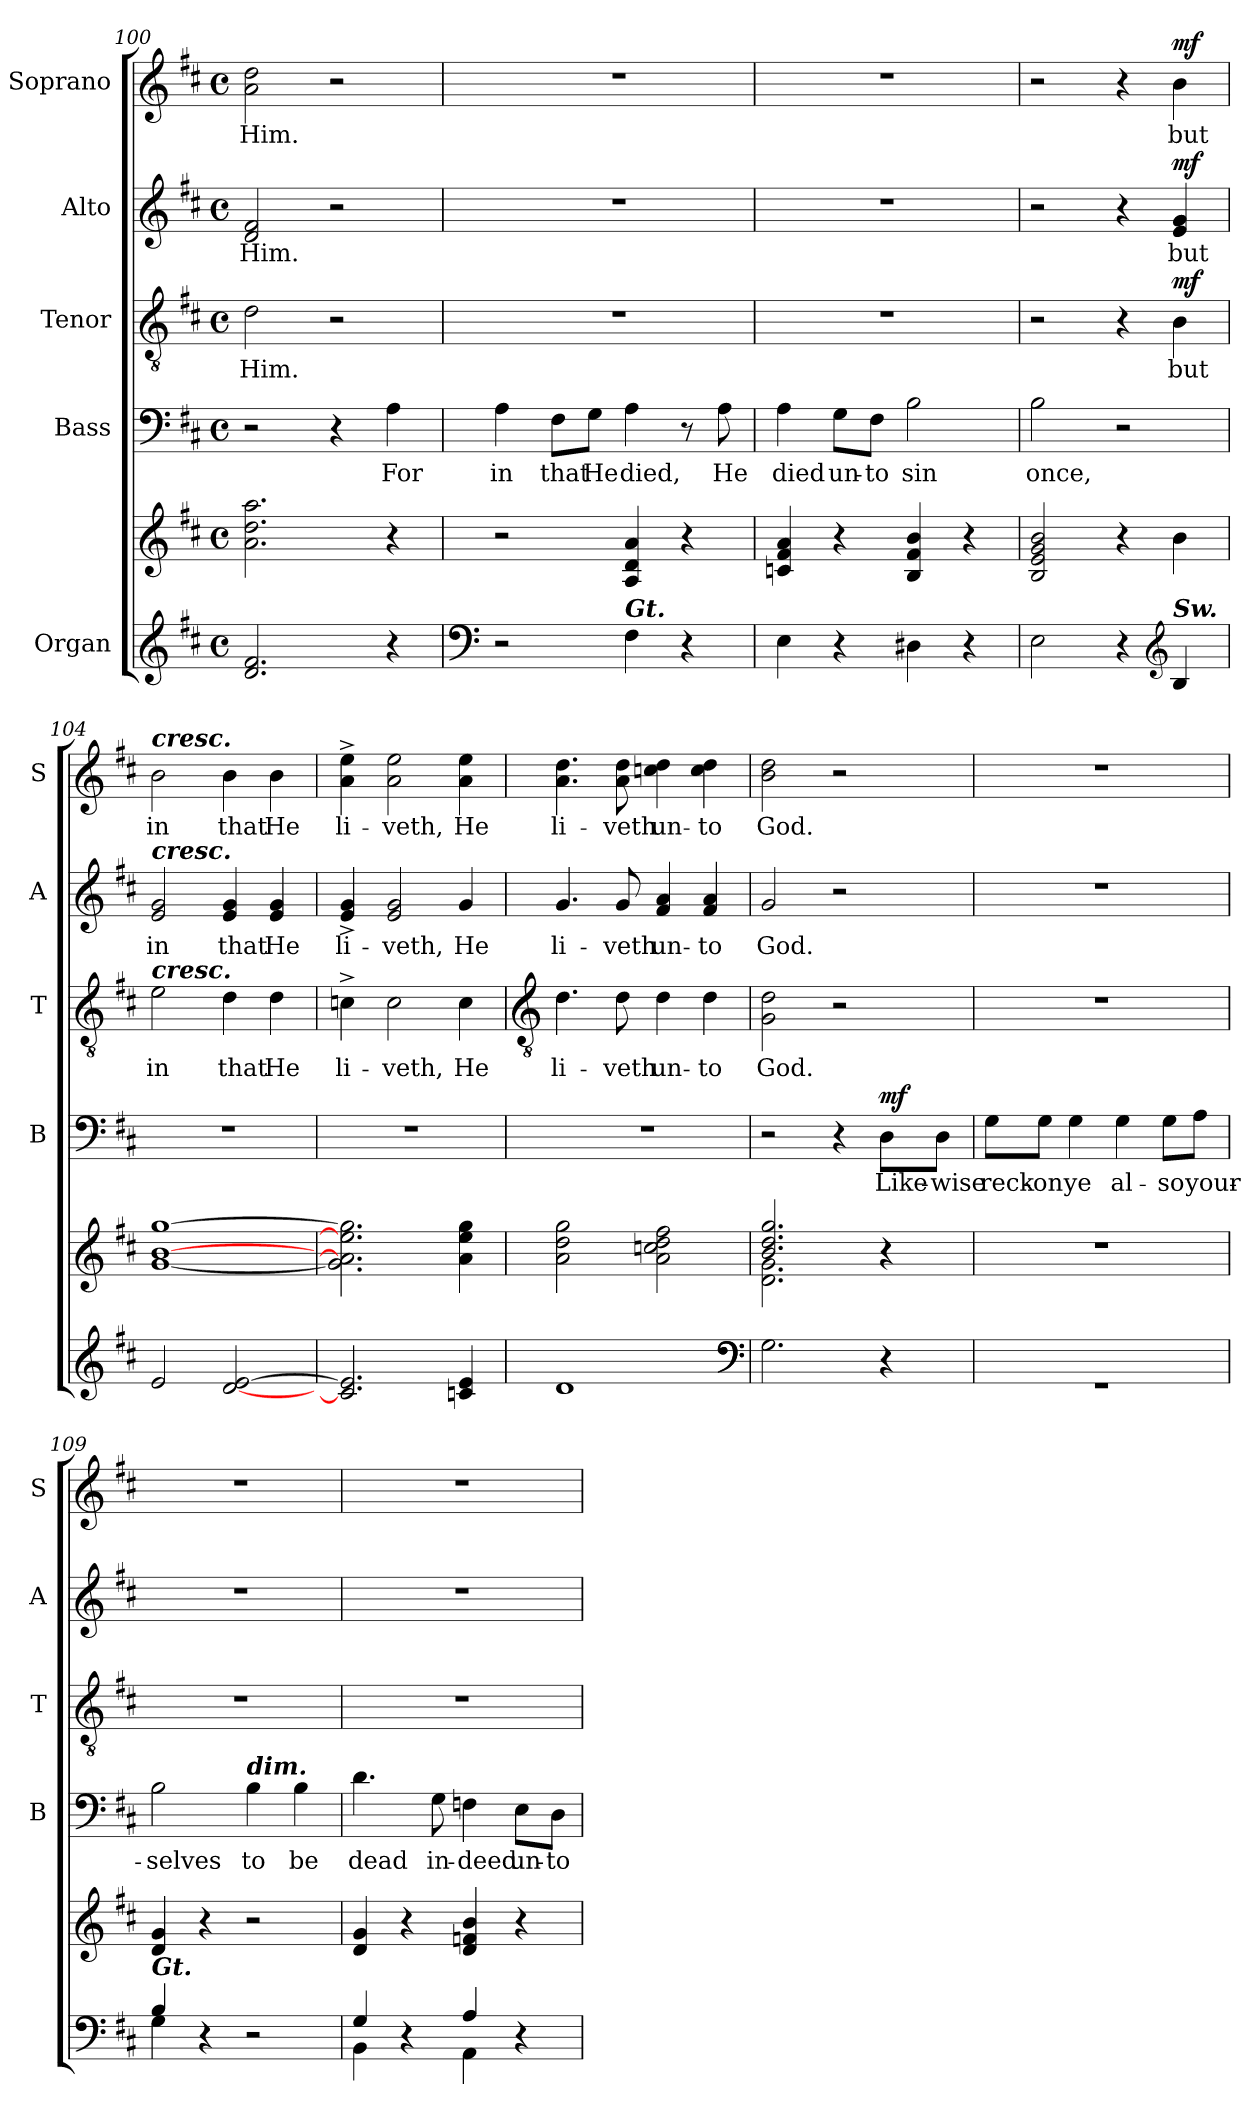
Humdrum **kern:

**kern	**kern	**dynam	**kern	**text	**dynam	**kern	**text	**dynam	**kern	**text	**dynam	**kern	**text	**dynam
*part5	*part5	*part5	*part4	*part4	*part4	*part3	*part3	*part3	*part2	*part2	*part2	*part1	*part1	*part1
*staff6	*staff5	*staff5/6	*staff4	*staff4	*staff4	*staff3	*staff3	*staff3	*staff2	*staff2	*staff2	*staff1	*staff1	*staff1
*I"Organ	*	*	*I"Bass	*	*	*I"Tenor	*	*	*I"Alto	*	*	*I"Soprano	*	*
*	*	*	*I'B	*	*	*I'T	*	*	*I'A	*	*	*I'S	*	*
*clefG2	*clefG2	*	*clefF4	*	*	*clefGv2	*	*	*clefG2	*	*	*clefG2	*	*
*k[f#c#]	*k[f#c#]	*	*k[f#c#]	*	*	*k[f#c#]	*	*	*k[f#c#]	*	*	*k[f#c#]	*	*
*D:	*D:	*	*D:	*	*	*D:	*	*	*D:	*	*	*D:	*	*
*M4/4	*M4/4	*	*M4/4	*	*	*M4/4	*	*	*M4/4	*	*	*M4/4	*	*
*met(c)	*met(c)	*	*met(c)	*	*	*met(c)	*	*	*met(c)	*	*	*met(c)	*	*
=100	=100	=100	=100	=100	=100	=100	=100	=100	=100	=100	=100	=100	=100	=100
!	!	!	!	!	!	!	!LO:LY:b	!	!	!LO:LY:b	!	!	!LO:LY:b	!
2.d/ 2.f#/	2.a 2.dd 2.aa	.	2r	.	.	2d	Him.	.	2d 2f#	Him.	.	2a 2dd	Him.	.
.	.	.	4r	.	.	2r	.	.	2r	.	.	2r	.	.
!	!	!	!	!LO:LY:b	!	!	!	!	!	!	!	!	!	!
4r	4r	.	4A	For	.	.	.	.	.	.	.	.	.	.
=101	=101	=101	=101	=101	=101	=101	=101	=101	=101	=101	=101	=101	=101	=101
*clefF4	*	*	*	*	*	*	*	*	*	*	*	*	*	*
!	!	!	!	!LO:LY:b	!	!	!	!	!	!	!	!	!	!
2r	2r	.	4A	in	.	1r	.	.	1r	.	.	1r	.	.
!	!	!	!	!LO:LY:b	!	!	!	!	!	!	!	!	!	!
.	.	.	8F#\L	that	.	.	.	.	.	.	.	.	.	.
!	!	!	!	!LO:LY:b	!	!	!	!	!	!	!	!	!	!
.	.	.	8G\J	He	.	.	.	.	.	.	.	.	.	.
!LO:TX:a:Bi:t=Gt.	!	!	!	!	!	!	!	!	!	!	!	!	!	!
!	!	!LO:DY:b=2	!	!LO:LY:b	!	!	!	!	!	!	!	!	!	!
!	!	!LO:DY:n=1:b	!	!	!	!	!	!	!	!	!	!	!	!
4F#	4A 4d 4a	mf mf	4A	died,	.	.	.	.	.	.	.	.	.	.
4r	4r	.	8r	.	.	.	.	.	.	.	.	.	.	.
!	!	!	!	!LO:LY:b	!	!	!	!	!	!	!	!	!	!
.	.	.	8A	He	.	.	.	.	.	.	.	.	.	.
=102	=102	=102	=102	=102	=102	=102	=102	=102	=102	=102	=102	=102	=102	=102
!	!	!	!	!LO:LY:b	!	!	!	!	!	!	!	!	!	!
4E	4cn 4f# 4a	.	4A	died	.	1r	.	.	1r	.	.	1r	.	.
!	!	!	!	!LO:LY:b	!	!	!	!	!	!	!	!	!	!
4r	4r	.	8G\L	un-	.	.	.	.	.	.	.	.	.	.
!	!	!	!	!LO:LY:b	!	!	!	!	!	!	!	!	!	!
.	.	.	8F#\J	-to	.	.	.	.	.	.	.	.	.	.
!	!	!	!	!LO:LY:b	!	!	!	!	!	!	!	!	!	!
4D#X	4B 4f# 4b	.	2B	sin	.	.	.	.	.	.	.	.	.	.
4r	4r	.	.	.	.	.	.	.	.	.	.	.	.	.
=103	=103	=103	=103	=103	=103	=103	=103	=103	=103	=103	=103	=103	=103	=103
!	!	!	!	!LO:LY:b	!	!	!	!	!	!	!	!	!	!
2E	2B 2e 2g 2b	.	2B	once,	.	2r	.	.	2r	.	.	2r	.	.
4r	4r	.	2r	.	.	4r	.	.	4r	.	.	4r	.	.
*clefG2	*	*	*	*	*	*	*	*	*	*	*	*	*	*
!LO:TX:a:Bi:t=Sw.	!	!	!	!	!	!	!	!	!	!	!	!	!	!
!	!	!	!	!	!	!	!LO:LY:b	!LO:DY:b	!	!LO:LY:b	!LO:DY:b	!	!LO:LY:b	!LO:DY:b
4B/	4b	.	.	.	.	4B	but	mf	4e 4g	but	mf	4b	but	mf
=104	=104	=104	=104	=104	=104	=104	=104	=104	=104	=104	=104	=104	=104	=104
!	!	!	!	!	!	!	!	!	!	!	!	!LO:TX:a:Bi:t=cresc.	!	!
!	!	!	!	!	!	!	!	!	!LO:TX:a:Bi:t=cresc.	!	!	!	!	!
!	!	!	!	!	!	!LO:TX:a:Bi:t=cresc.	!	!	!	!	!	!	!	!
!	!	!	!	!	!	!	!LO:LY:b	!	!	!LO:LY:b	!	!	!LO:LY:b	!
2e/	[1g [1b [1gg	.	1r	.	.	2e	in	.	2e 2g	in	.	2b	in	.
!	!	!	!	!	!	!	!LO:LY:b	!	!	!LO:LY:b	!	!	!LO:LY:b	!
[2d/ [2e/	.	.	.	.	.	4d	that	.	4e 4g	that	.	4b	that	.
!	!	!	!	!	!	!	!LO:LY:b	!	!	!LO:LY:b	!	!	!LO:LY:b	!
.	.	.	.	.	.	4d	He	.	4e 4g	He	.	4b	He	.
=105	=105	=105	=105	=105	=105	=105	=105	=105	=105	=105	=105	=105	=105	=105
!	!	!	!	!	!	!	!LO:LY:b	!	!	!LO:LY:b	!	!	!LO:LY:b	!
2.c/] 2.e/]	2.g] 2.a] 2.ee] 2.gg]	.	1r	.	.	4cn^	li-	.	4e^ 4g^	li-	.	4a^ 4ee^	li-	.
!	!	!	!	!	!	!	!LO:LY:b	!	!	!LO:LY:b	!	!	!LO:LY:b	!
.	.	.	.	.	.	2c	-veth,	.	2e 2g	-veth,	.	2a 2ee	-veth,	.
!	!	!	!	!	!	!	!LO:LY:b	!	!	!LO:LY:b	!	!	!LO:LY:b	!
4c/ 4e/	4a 4ee 4gg	.	.	.	.	4c	He	.	4g	He	.	4a 4ee	He	.
!!LO:LB:g=z
=106	=106	=106	=106	=106	=106	=106	=106	=106	=106	=106	=106	=106	=106	=106
*	*	*	*	*	*	*clefGv2	*	*	*	*	*	*	*	*
*^	*	*	*	*	*	*	*	*	*	*	*	*	*	*
!	!	!	!	!	!	!	!	!LO:LY:b	!	!	!LO:LY:b	!	!	!LO:LY:b	!
1ryy	1d\	2a 2dd 2gg	.	1r	.	.	4.d	li-	.	4.g	li-	.	4.a 4.dd	li-	.
!	!	!	!	!	!	!	!	!LO:LY:b	!	!	!LO:LY:b	!	!	!LO:LY:b	!
.	.	.	.	.	.	.	8d	-veth	.	8g	-veth	.	8a 8dd	-veth	.
!	!	!	!	!	!	!	!	!LO:LY:b	!	!	!LO:LY:b	!	!	!LO:LY:b	!
.	.	2a 2ccn 2dd 2ff#	.	.	.	.	4d	un-	.	4f# 4a	un-	.	4ccn 4dd	un-	.
!	!	!	!	!	!	!	!	!LO:LY:b	!	!	!LO:LY:b	!	!	!LO:LY:b	!
.	.	.	.	.	.	.	4d	-to	.	4f# 4a	-to	.	4cc 4dd	-to	.
*clefF4	*	*	*	*	*	*	*	*	*	*	*	*	*	*	*
=107	=107	=107	=107	=107	=107	=107	=107	=107	=107	=107	=107	=107	=107	=107	=107
*	*	*^	*	*	*	*	*	*	*	*	*	*	*	*	*
!	!	!	!	!	!	!	!	!	!LO:LY:b	!	!	!LO:LY:b	!	!	!LO:LY:b	!
2.ryy	2.G\	2.b/ 2.dd/ 2.gg/	2.d\ 2.g\	.	2r	.	.	2G 2d	God.	.	2g	God.	.	2b 2dd	God.	.
.	.	.	.	.	4r	.	.	2r	.	.	2r	.	.	2r	.	.
!	!	!	!	!	!	!LO:LY:b	!LO:DY:b	!	!	!	!	!	!	!	!	!
4ryy	4r	4r	4ryy	.	8D\L	Like-	mf	.	.	.	.	.	.	.	.	.
!	!	!	!	!	!	!LO:LY:b	!	!	!	!	!	!	!	!	!	!
.	.	.	.	.	8D\J	-wise	.	.	.	.	.	.	.	.	.	.
*	*	*v	*v	*	*	*	*	*	*	*	*	*	*	*	*	*
=108	=108	=108	=108	=108	=108	=108	=108	=108	=108	=108	=108	=108	=108	=108	=108
!	!	!	!	!	!LO:LY:b	!	!	!	!	!	!	!	!	!	!
1ryy	1r	1r	.	8G\L	reck-	.	1r	.	.	1r	.	.	1r	.	.
!	!	!	!	!	!LO:LY:b	!	!	!	!	!	!	!	!	!	!
.	.	.	.	8G\J	-on	.	.	.	.	.	.	.	.	.	.
!	!	!	!	!	!LO:LY:b	!	!	!	!	!	!	!	!	!	!
.	.	.	.	4G	ye	.	.	.	.	.	.	.	.	.	.
!	!	!	!	!	!LO:LY:b	!	!	!	!	!	!	!	!	!	!
.	.	.	.	4G	al-	.	.	.	.	.	.	.	.	.	.
!	!	!	!	!	!LO:LY:b	!	!	!	!	!	!	!	!	!	!
.	.	.	.	8G\L	-so	.	.	.	.	.	.	.	.	.	.
!	!	!	!	!	!LO:LY:b	!	!	!	!	!	!	!	!	!	!
.	.	.	.	8A\J	your-	.	.	.	.	.	.	.	.	.	.
=109	=109	=109	=109	=109	=109	=109	=109	=109	=109	=109	=109	=109	=109	=109	=109
!LO:TX:a:Bi:t=Gt.	!	!	!	!	!	!	!	!	!	!	!	!	!	!	!
!	!	!	!	!	!LO:LY:b	!	!	!	!	!	!	!	!	!	!
4B/	4G\	4d 4g	.	2B	-selves	.	1r	.	.	1r	.	.	1r	.	.
4r	2.ryy	4r	.	.	.	.	.	.	.	.	.	.	.	.	.
!	!	!	!	!LO:TX:a:Bi:t=dim.	!	!	!	!	!	!	!	!	!	!	!
!	!	!	!	!	!LO:LY:b	!	!	!	!	!	!	!	!	!	!
2r	.	2r	.	4B	to	.	.	.	.	.	.	.	.	.	.
!	!	!	!	!	!LO:LY:b	!	!	!	!	!	!	!	!	!	!
.	.	.	.	4B	be	.	.	.	.	.	.	.	.	.	.
=110	=110	=110	=110	=110	=110	=110	=110	=110	=110	=110	=110	=110	=110	=110	=110
!	!	!	!	!	!LO:LY:b	!	!	!	!	!	!	!	!	!	!
4G/	4BB\	4d 4g	.	4.d	dead	.	1r	.	.	1r	.	.	1r	.	.
4r	4ryy	4r	.	.	.	.	.	.	.	.	.	.	.	.	.
!	!	!	!	!	!LO:LY:b	!	!	!	!	!	!	!	!	!	!
.	.	.	.	8G	in-	.	.	.	.	.	.	.	.	.	.
!	!	!	!	!	!LO:LY:b	!	!	!	!	!	!	!	!	!	!
4A/	4AA\	4d 4fn 4b	.	4Fn	-deed	.	.	.	.	.	.	.	.	.	.
!	!	!	!	!	!LO:LY:b	!	!	!	!	!	!	!	!	!	!
4r	4ryy	4r	.	8E\L	un-	.	.	.	.	.	.	.	.	.	.
!	!	!	!	!	!LO:LY:b	!	!	!	!	!	!	!	!	!	!
.	.	.	.	8D\J	-to	.	.	.	.	.	.	.	.	.	.
*v	*v	*	*	*	*	*	*	*	*	*	*	*	*	*	*
=	=	=	=	=	=	=	=	=	=	=	=	=	=	=
*-	*-	*-	*-	*-	*-	*-	*-	*-	*-	*-	*-	*-	*-	*-
